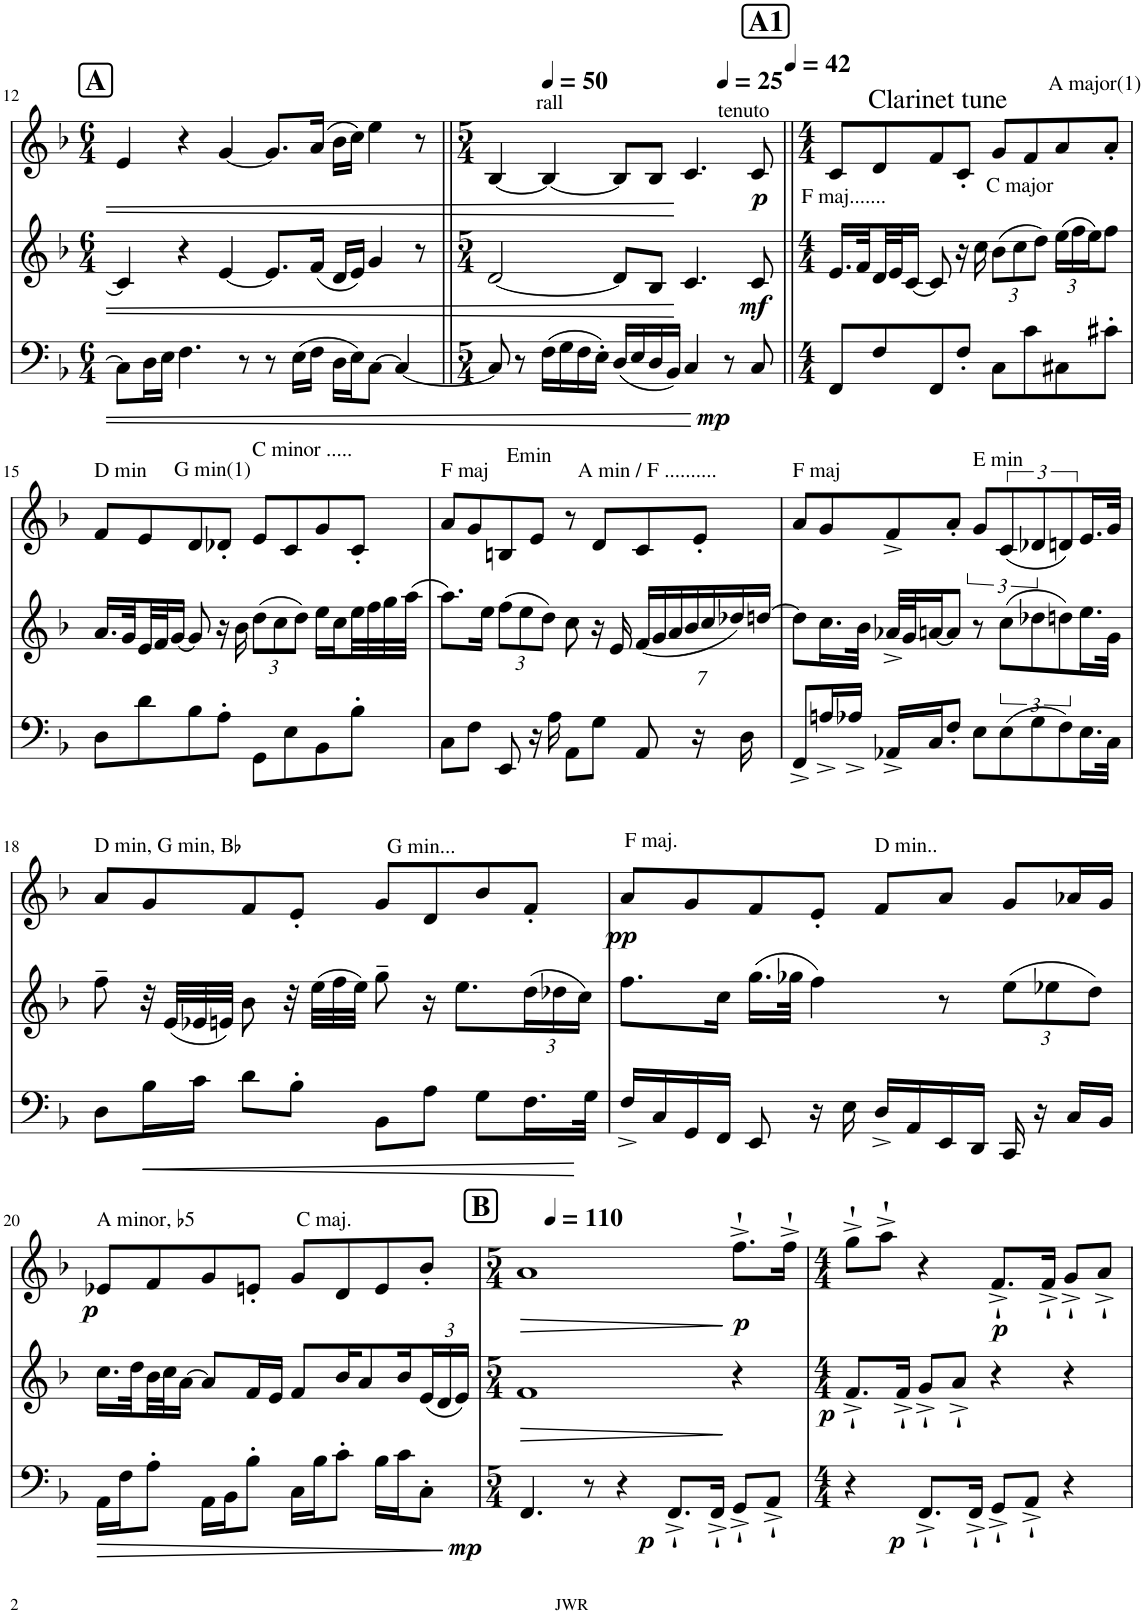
**kern	**dynam	**kern	**dynam	**kern	**dynam
*part3	*part3	*part2	*part2	*part1	*part1
*staff3	*staff3	*staff2	*staff2	*staff1	*staff1
*I"Bassoon	*	*I"Bb Clarinet (as it sounds)	*	*I"Oboe	*
*I'Bsn	*	*I'Cl	*	*I'Ob	*
!!LO:PB:g=z
*clefF4	*	*clefG2	*	*clefG2	*
*	*	*ITrd1c2	*	*	*
*k[b-]	*	*k[b-]	*	*k[b-]	*
*M6/4	*	*M6/4	*	*M6/4	*
!!LO:REH:place=s1:a:B:cj:fs=14:t=A
=12	=12	=12	=12	=12	=12
8C\L]	.	4c/]	.	4e/	.
16D\L	.	.	.	.	.
16E\JJ	.	.	.	.	.
4.F\	.	4r	.	4r	.
.	.	[4e/	.	[4g/	.
8r	.	.	.	.	.
8r	.	8.e/L]	.	8.g/L]	.
(16E\LL	.	.	.	.	.
16F\JJ	.	(16f/Jk	.	(16a/Jk	.
16D\LL	.	16d/LL	.	16b-\LL	.
16E\J)	.	16e/JJ)	.	16cc\JJ)	.
[8C\J	.	4g/	.	4ee\	.
4C/_	.	.	.	.	.
.	.	8r	.	8r	.
=13||	=13||	=13||	=13||	=13||	=13||
*M5/4	*	*M5/4	*	*M5/4	*
8C/]	.	[2d/	.	[4B-/	.
8r	.	.	.	.	.
*	*	*	*	*MM50	*
!	!	!	!	!LO:TX:a:t=rall	!
(16F\LL	.	.	.	4B-/_	.
16G\	.	.	.	.	.
16F\	.	.	.	.	.
16E'\JJ)	.	.	.	.	.
(16D/LL	.	8d/L]	.	8B-/L]	.
16E/	.	.	.	.	.
16D/	.	8B-/J	.	8B-/J	.
16BB-/JJ)	.	.	.	.	.
4C/	.	4.c/	.	4.c/	.
!	!LO:DY:b	!	!	!	!
8r	mp	.	.	.	.
*	*	*	*	*MM25	*
!	!	!	!	!LO:TX:a:t=tenuto	!
!	!	!	!LO:DY:b	!	!LO:DY:b
8C/	.	8c/	mf	8c/	p
=14||	=14||	=14||	=14||	=14||	=14||
!!LO:REH:place=s1:a:B:cj:fs=14:t=A1
*M4/4	*	*M4/4	*	*M4/4	*
*	*	*	*	*MM42	*
!	!	!	!	!LO:TX:b:t=F maj.......	!
!	!	!	!	!LO:TX:a:t=Clarinet tune	!
8FF/L	.	16.e/LL	.	8c/L	.
.	.	32f/L	.	.	.
8F/	.	32d/	.	8d/	.
.	.	32e/J	.	.	.
.	.	[16c/JJ	.	.	.
8FF/	.	8c/]	.	8f/	.
8F'/J	.	16r	.	8c'/J	.
.	.	16cc\	.	.	.
*	*	*Xbrackettup	*	*	*
!	!	!	!	!LO:TX:b:t=C major	!
8C\L	.	(12b-\L	.	8g/L	.
.	.	12cc\	.	.	.
8c\	.	.	.	8f/	.
.	.	12dd\J)	.	.	.
!	!	!	!	!LO:TX:a:t=A major(1)	!
8C#X\	.	(24ee\LL	.	8a/	.
.	.	24ff\	.	.	.
.	.	24ee\J)	.	.	.
8c#X'\J	.	8ff\J	.	8a'/J	.
!!LO:LB:g=z
=15	=15	=15	=15	=15	=15
!	!	!	!	!LO:TX:a:t=D min	!
8D\L	.	16.a/LL	.	8f/L	.
.	.	32g/L	.	.	.
8d\	.	32e/	.	8e/	.
.	.	32f/J	.	.	.
.	.	[16g/JJ	.	.	.
!	!	!	!	!LO:TX:a:t=G min(1)	!
8B-\	.	8g/]	.	8d/	.
8A'\J	.	16r	.	8d-X'/J	.
.	.	16b-\	.	.	.
!	!	!	!	!LO:TX:a:t=C minor .....	!
8GG\L	.	(12dd\L	.	8e/L	.
.	.	12cc\	.	.	.
8E\	.	.	.	8c/	.
.	.	12dd\J)	.	.	.
8BB-\	.	16ee\LL	.	8g/	.
.	.	16cc\	.	.	.
8B-'\J	.	32ee\L	.	8c'/J	.
.	.	32ff\	.	.	.
.	.	32gg\	.	.	.
.	.	(32aa\JJJ	.	.	.
=16	=16	=16	=16	=16	=16
!	!	!	!	!LO:TX:a:t=F maj	!
8C\L	.	8.aa\L)	.	8a/L	.
8F\J	.	.	.	8g/	.
.	.	16ee\Jk	.	.	.
!	!	!	!	!LO:TX:a:t=Emin	!
8EE/	.	(12ff\L	.	8Bn/	.
.	.	12ee\	.	.	.
16r	.	.	.	8e/J	.
.	.	12dd\J)	.	.	.
16A\	.	.	.	.	.
!	!	!	!	!LO:TX:a:t=A min / F ..........	!
8AA\L	.	8cc\	.	8r	.
8G\J	.	16r	.	8d/L	.
.	.	16e/	.	.	.
8AA/	.	(28f/LL	.	8c/	.
.	.	28g/	.	.	.
.	.	28a/	.	.	.
.	.	28b-/	.	.	.
16r	.	.	.	8e'/J	.
.	.	28cc/	.	.	.
.	.	28dd-X/)	.	.	.
16D\	.	.	.	.	.
.	.	[28ddn/JJ	.	.	.
=17	=17	=17	=17	=17	=17
!	!	!	!	!LO:TX:a:t=F maj	!
8FF^/L	.	8dd\L]	.	8a/L	.
16An^/L	.	16.cc\L	.	8g/	.
16A-X^/JJ	.	.	.	.	.
.	.	32b-\JJk	.	.	.
16AA-X^/LL	.	32a-X^/LLL	.	8f^/	.
.	.	32g/J	.	.	.
16C/J	.	[16an/J	.	.	.
8F'/J	.	8a/J]	.	8a'/J	.
!	!	!	!	!LO:TX:a:t=E min	!
8E\L	.	8r	.	8g/L	.
*	*	*brackettup	*	*	*
(12E\	.	(12cc\L	.	(12c/	.
12G\	.	12dd-X\	.	12d-X/	.
12F\)	.	12ddn\)	.	12dn/)	.
16.E\L	.	16.ee\L	.	16.e/L	.
32C\JJk	.	32g\JJk	.	32g/JJk	.
!!LO:LB:g=z
=18	=18	=18	=18	=18	=18
!	!	!	!	!LO:TX:a:t=D min, G min, B♭	!
8D\L	.	8ff~\	.	8a/L	.
!	!LO:HP:b	!	!	!	!
16B-\L	<	32r	.	8g/	.
.	.	(32e/LLL	.	.	.
16c\JJ	.	32e-X/	.	.	.
.	.	32en/JJJ)	.	.	.
8d\L	.	8b-\	.	8f/	.
8B-'\J	.	32r	.	8e'/J	.
.	.	(32ee\LLL	.	.	.
.	.	32ff\	.	.	.
.	.	32ee\JJJ)	.	.	.
!	!	!	!	!LO:TX:a:t=G min...	!
8BB-\L	.	8gg~\	.	8g/L	.
8A\J	.	16r	.	8d/	.
.	.	8.ee\L	.	.	.
8G\L	.	.	.	8b-/	.
*	*	*Xbrackettup	*	*	*
16.F\L	.	(24dd\L	.	8f'/J	.
.	.	24dd-X\	.	.	.
.	.	24cc\JJ)	.	.	.
32G\JJk	[	.	.	.	.
=19	=19	=19	=19	=19	=19
!	!	!	!	!LO:TX:a:t=F maj.	!
!	!	!	!	!	!LO:DY:b
16F^/LL	.	8.ff\L	.	8a/L	pp
16C/	.	.	.	.	.
16GG/	.	.	.	8g/	.
16FF/JJ	.	16cc\Jk	.	.	.
8EE/	.	(16.gg\LL	.	8f/	.
.	.	32gg-X\JJk	.	.	.
16r	.	4ff\)	.	8e'/J	.
16E\	.	.	.	.	.
!	!	!	!	!LO:TX:a:t=D min..	!
16D^/LL	.	.	.	8f/L	.
16AA/	.	.	.	.	.
16EE/	.	8r	.	8a/J	.
16DD/JJ	.	.	.	.	.
16CC/	.	(12ee\L	.	8g/L	.
16r	.	.	.	.	.
.	.	12ee-X\	.	.	.
16C/LL	.	.	.	16a-X/L	.
.	.	12dd\J)	.	.	.
16BB-/JJ	.	.	.	16g/JJ	.
!!LO:LB:g=z
=20	=20	=20	=20	=20	=20
!	!	!	!	!LO:TX:a:t=A minor, ♭5	!
!	!LO:HP:b	!	!	!	!LO:DY:b
16AA\LL	>	16.cc\LL	.	8e-X/L	p
16F\J	.	.	.	.	.
.	.	32dd\L	.	.	.
8A'\J	.	32b-\	.	8f/	.
.	.	32cc\J	.	.	.
.	.	[16a\JJ	.	.	.
16AA\LL	.	8a/L]	.	8g/	.
16BB-\J	.	.	.	.	.
8B-'\J	.	16f/L	.	8en'/J	.
.	.	16e/JJ	.	.	.
!	!	!	!	!LO:TX:a:t=C maj.	!
16C\LL	.	8f/L	.	8g/L	.
16B-\J	.	.	.	.	.
8c'\J	.	16b-/K	.	8d/	.
.	.	8a/	.	.	.
16B-\LL	.	.	.	8e/	.
16c\J	.	16b-/L	.	.	.
!	!LO:DY:n=1:b	!	!	!	!
8C'\J	] mp	(24e/	.	8b-'/J	.
.	.	24d/	.	.	.
.	.	24e/JJ)	.	.	.
=21	=21	=21	=21	=21	=21
!!LO:REH:place=s1:a:B:cj:fs=14:t=B
*M5/4	*	*M5/4	*	*M5/4	*
*	*	*	*	*MM110	*
!	!	!	!LO:HP:b	!	!LO:HP:b
4.FF/	.	1f	>	1a	>
8r	.	.	.	.	.
4r	.	.	.	.	.
!	!LO:DY:b	!	!	!	!
8.FF^`/L	p	.	.	.	.
16FF^`/Jk	.	.	.	.	.
!	!	!	!	!	!LO:DY:n=1:b
8GG^`/L	.	4r	]	8.ff^`\L	] p
8AA^`/J	.	.	.	.	.
.	.	.	.	16ff^`\Jk	.
=22	=22	=22	=22	=22	=22
*M4/4	*	*M4/4	*	*M4/4	*
!	!	!	!LO:DY:b	!	!
4r	.	8.f^`/L	p	8gg^`\L	.
.	.	.	.	8aa^`\J	.
.	.	16f^`/Jk	.	.	.
!	!LO:DY:b	!	!	!	!
8.FF^`/L	p	8g^`/L	.	4r	.
.	.	8a^`/J	.	.	.
16FF^`/Jk	.	.	.	.	.
!	!	!	!	!	!LO:DY:b
8GG^`/L	.	4r	.	8.f^`/L	p
8AA^`/J	.	.	.	.	.
.	.	.	.	16f^`/Jk	.
4r	.	4r	.	8g^`/L	.
.	.	.	.	8a^`/J	.
=	=	=	=	=	=
*-	*-	*-	*-	*-	*-
